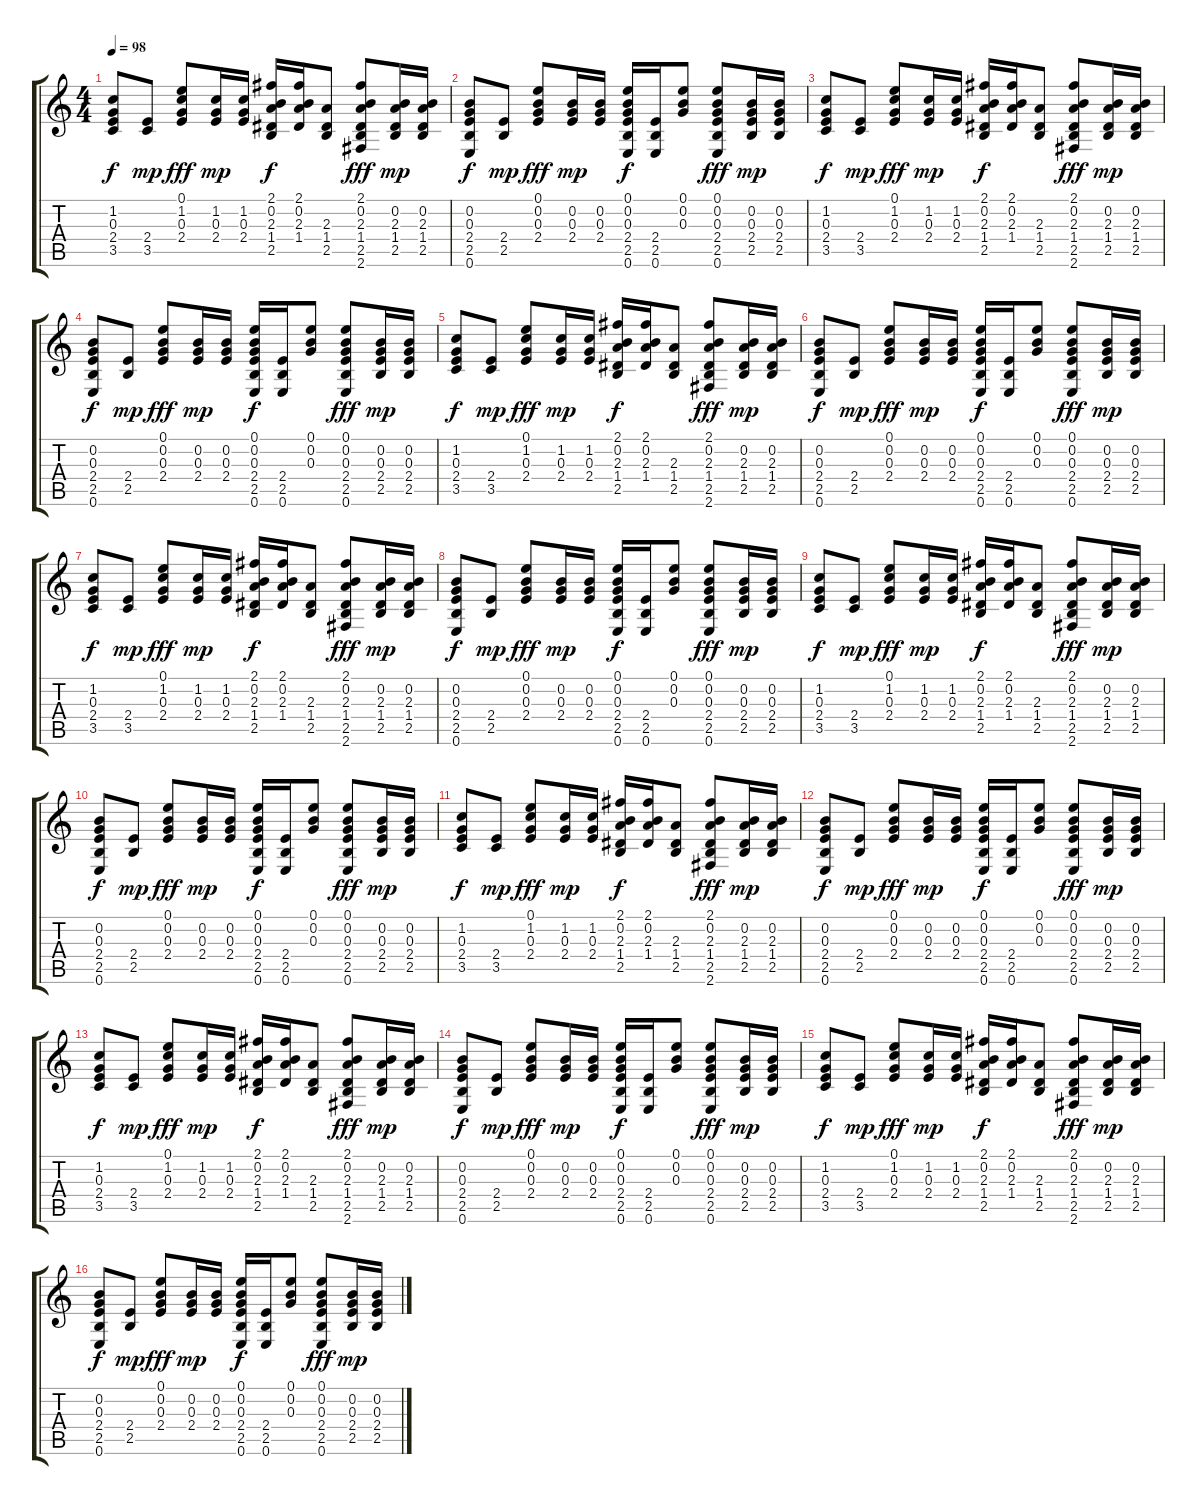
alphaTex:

\track "" {instrument acousticguitarsteel}
\staff {score tabs}
\tuning (E4 B3 G3 D3 A2 E2) {hide}
\ts (4 4)
\tempo 98
\clef g2
\ks c
(1.2 0.3 2.4 3.5).8{dy f} (2.4 3.5).8{dy mp} (0.1 1.2 0.3 2.4).8{dy fff} (1.2 0.3 2.4).16{dy mp} (1.2 0.3 2.4).16 (2.1 0.2 2.3 1.4 2.5).16{dy f} (2.1 0.2 2.3 1.4).16 (2.3 1.4 2.5).8 (2.1 0.2 2.3 1.4 2.5 2.6).8{dy fff} (0.2 2.3 1.4 2.5).16{dy mp} (0.2 2.3 1.4 2.5).16 |
(0.2 0.3 2.4 2.5 0.6).8{dy f} (2.4 2.5).8{dy mp} (0.1 0.2 0.3 2.4).8{dy fff} (0.2 0.3 2.4).16{dy mp} (0.2 0.3 2.4).16 (0.1 0.2 0.3 2.4 2.5 0.6).16{dy f} (2.4 2.5 0.6).16 (0.1 0.2 0.3).8 (0.1 0.2 0.3 2.4 2.5 0.6).8{dy fff} (0.2 0.3 2.4 2.5).16{dy mp} (0.2 0.3 2.4 2.5).16 |
(1.2 0.3 2.4 3.5).8{dy f} (2.4 3.5).8{dy mp} (0.1 1.2 0.3 2.4).8{dy fff} (1.2 0.3 2.4).16{dy mp} (1.2 0.3 2.4).16 (2.1 0.2 2.3 1.4 2.5).16{dy f} (2.1 0.2 2.3 1.4).16 (2.3 1.4 2.5).8 (2.1 0.2 2.3 1.4 2.5 2.6).8{dy fff} (0.2 2.3 1.4 2.5).16{dy mp} (0.2 2.3 1.4 2.5).16 |
(0.2 0.3 2.4 2.5 0.6).8{dy f} (2.4 2.5).8{dy mp} (0.1 0.2 0.3 2.4).8{dy fff} (0.2 0.3 2.4).16{dy mp} (0.2 0.3 2.4).16 (0.1 0.2 0.3 2.4 2.5 0.6).16{dy f} (2.4 2.5 0.6).16 (0.1 0.2 0.3).8 (0.1 0.2 0.3 2.4 2.5 0.6).8{dy fff} (0.2 0.3 2.4 2.5).16{dy mp} (0.2 0.3 2.4 2.5).16 |
(1.2 0.3 2.4 3.5).8{dy f} (2.4 3.5).8{dy mp} (0.1 1.2 0.3 2.4).8{dy fff} (1.2 0.3 2.4).16{dy mp} (1.2 0.3 2.4).16 (2.1 0.2 2.3 1.4 2.5).16{dy f} (2.1 0.2 2.3 1.4).16 (2.3 1.4 2.5).8 (2.1 0.2 2.3 1.4 2.5 2.6).8{dy fff} (0.2 2.3 1.4 2.5).16{dy mp} (0.2 2.3 1.4 2.5).16 |
(0.2 0.3 2.4 2.5 0.6).8{dy f} (2.4 2.5).8{dy mp} (0.1 0.2 0.3 2.4).8{dy fff} (0.2 0.3 2.4).16{dy mp} (0.2 0.3 2.4).16 (0.1 0.2 0.3 2.4 2.5 0.6).16{dy f} (2.4 2.5 0.6).16 (0.1 0.2 0.3).8 (0.1 0.2 0.3 2.4 2.5 0.6).8{dy fff} (0.2 0.3 2.4 2.5).16{dy mp} (0.2 0.3 2.4 2.5).16 |
(1.2 0.3 2.4 3.5).8{dy f} (2.4 3.5).8{dy mp} (0.1 1.2 0.3 2.4).8{dy fff} (1.2 0.3 2.4).16{dy mp} (1.2 0.3 2.4).16 (2.1 0.2 2.3 1.4 2.5).16{dy f} (2.1 0.2 2.3 1.4).16 (2.3 1.4 2.5).8 (2.1 0.2 2.3 1.4 2.5 2.6).8{dy fff} (0.2 2.3 1.4 2.5).16{dy mp} (0.2 2.3 1.4 2.5).16 |
(0.2 0.3 2.4 2.5 0.6).8{dy f} (2.4 2.5).8{dy mp} (0.1 0.2 0.3 2.4).8{dy fff} (0.2 0.3 2.4).16{dy mp} (0.2 0.3 2.4).16 (0.1 0.2 0.3 2.4 2.5 0.6).16{dy f} (2.4 2.5 0.6).16 (0.1 0.2 0.3).8 (0.1 0.2 0.3 2.4 2.5 0.6).8{dy fff} (0.2 0.3 2.4 2.5).16{dy mp} (0.2 0.3 2.4 2.5).16 |
(1.2 0.3 2.4 3.5).8{dy f} (2.4 3.5).8{dy mp} (0.1 1.2 0.3 2.4).8{dy fff} (1.2 0.3 2.4).16{dy mp} (1.2 0.3 2.4).16 (2.1 0.2 2.3 1.4 2.5).16{dy f} (2.1 0.2 2.3 1.4).16 (2.3 1.4 2.5).8 (2.1 0.2 2.3 1.4 2.5 2.6).8{dy fff} (0.2 2.3 1.4 2.5).16{dy mp} (0.2 2.3 1.4 2.5).16 |
(0.2 0.3 2.4 2.5 0.6).8{dy f} (2.4 2.5).8{dy mp} (0.1 0.2 0.3 2.4).8{dy fff} (0.2 0.3 2.4).16{dy mp} (0.2 0.3 2.4).16 (0.1 0.2 0.3 2.4 2.5 0.6).16{dy f} (2.4 2.5 0.6).16 (0.1 0.2 0.3).8 (0.1 0.2 0.3 2.4 2.5 0.6).8{dy fff} (0.2 0.3 2.4 2.5).16{dy mp} (0.2 0.3 2.4 2.5).16 |
(1.2 0.3 2.4 3.5).8{dy f} (2.4 3.5).8{dy mp} (0.1 1.2 0.3 2.4).8{dy fff} (1.2 0.3 2.4).16{dy mp} (1.2 0.3 2.4).16 (2.1 0.2 2.3 1.4 2.5).16{dy f} (2.1 0.2 2.3 1.4).16 (2.3 1.4 2.5).8 (2.1 0.2 2.3 1.4 2.5 2.6).8{dy fff} (0.2 2.3 1.4 2.5).16{dy mp} (0.2 2.3 1.4 2.5).16 |
(0.2 0.3 2.4 2.5 0.6).8{dy f} (2.4 2.5).8{dy mp} (0.1 0.2 0.3 2.4).8{dy fff} (0.2 0.3 2.4).16{dy mp} (0.2 0.3 2.4).16 (0.1 0.2 0.3 2.4 2.5 0.6).16{dy f} (2.4 2.5 0.6).16 (0.1 0.2 0.3).8 (0.1 0.2 0.3 2.4 2.5 0.6).8{dy fff} (0.2 0.3 2.4 2.5).16{dy mp} (0.2 0.3 2.4 2.5).16 |
(1.2 0.3 2.4 3.5).8{dy f} (2.4 3.5).8{dy mp} (0.1 1.2 0.3 2.4).8{dy fff} (1.2 0.3 2.4).16{dy mp} (1.2 0.3 2.4).16 (2.1 0.2 2.3 1.4 2.5).16{dy f} (2.1 0.2 2.3 1.4).16 (2.3 1.4 2.5).8 (2.1 0.2 2.3 1.4 2.5 2.6).8{dy fff} (0.2 2.3 1.4 2.5).16{dy mp} (0.2 2.3 1.4 2.5).16 |
(0.2 0.3 2.4 2.5 0.6).8{dy f} (2.4 2.5).8{dy mp} (0.1 0.2 0.3 2.4).8{dy fff} (0.2 0.3 2.4).16{dy mp} (0.2 0.3 2.4).16 (0.1 0.2 0.3 2.4 2.5 0.6).16{dy f} (2.4 2.5 0.6).16 (0.1 0.2 0.3).8 (0.1 0.2 0.3 2.4 2.5 0.6).8{dy fff} (0.2 0.3 2.4 2.5).16{dy mp} (0.2 0.3 2.4 2.5).16 |
(1.2 0.3 2.4 3.5).8{dy f} (2.4 3.5).8{dy mp} (0.1 1.2 0.3 2.4).8{dy fff} (1.2 0.3 2.4).16{dy mp} (1.2 0.3 2.4).16 (2.1 0.2 2.3 1.4 2.5).16{dy f} (2.1 0.2 2.3 1.4).16 (2.3 1.4 2.5).8 (2.1 0.2 2.3 1.4 2.5 2.6).8{dy fff} (0.2 2.3 1.4 2.5).16{dy mp} (0.2 2.3 1.4 2.5).16 |
(0.2 0.3 2.4 2.5 0.6).8{dy f} (2.4 2.5).8{dy mp} (0.1 0.2 0.3 2.4).8{dy fff} (0.2 0.3 2.4).16{dy mp} (0.2 0.3 2.4).16 (0.1 0.2 0.3 2.4 2.5 0.6).16{dy f} (2.4 2.5 0.6).16 (0.1 0.2 0.3).8 (0.1 0.2 0.3 2.4 2.5 0.6).8{dy fff} (0.2 0.3 2.4 2.5).16{dy mp} (0.2 0.3 2.4 2.5).16
